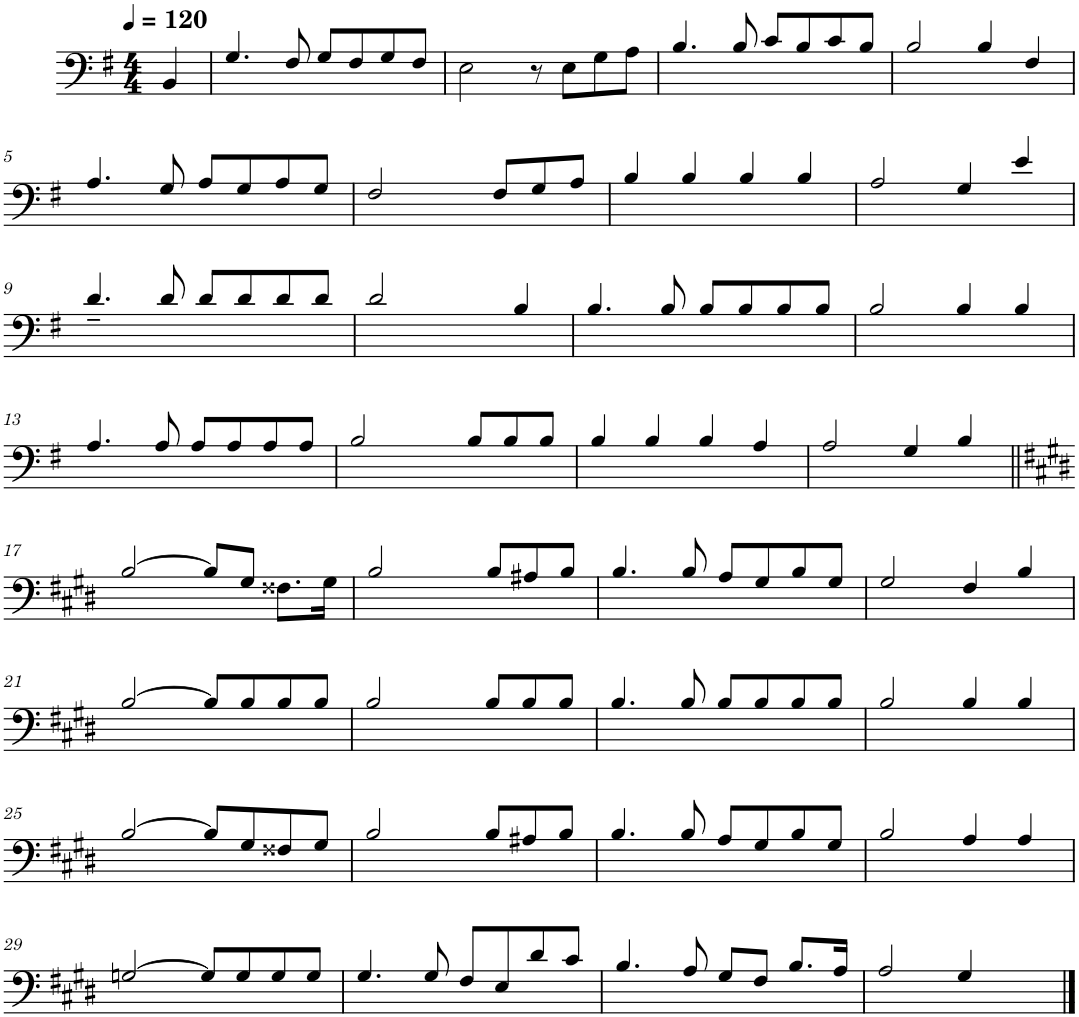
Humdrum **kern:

**kern
*part1
*staff1
*I"Tenor
*I'T.
*clefF4
*k[f#]
*M4/4
=
4BB/
=1
4.G/
8F#/
8G/L
8F#/
8G/
8F#/J
=2
2E\
8r
8E\L
8G\
8A\J
=3
4.B/
8B/
8c/L
8B/
8c/
8B/J
=4
2B/
4B/
4F#/
!!LO:LB:g=z
=5
4.A/
8G/
8A/L
8G/
8A/
8G/J
=6
2F#/
8ryy
8F#/L
8G/
8A/J
=7
4B/
4B/
4B/
4B/
=8
2A/
4G/
4e/
!!LO:LB:g=z
=9
4.d~/
8d/
8d/L
8d/
8d/
8d/J
=10
2d/
4ryy
4B/
=11
4.B/
8B/
8B/L
8B/
8B/
8B/J
=12
2B/
4B/
4B/
!!LO:LB:g=z
=13
4.A/
8A/
8A/L
8A/
8A/
8A/J
=14
2B/
8ryy
8B/L
8B/
8B/J
=15
4B/
4B/
4B/
4A/
=16
2A/
4G/
4B/
!!LO:LB:g=z
=17||
*k[f#c#g#d#]
[>2B/
8B/L]
8G#/J
8.F##X\L
16G#\Jk
=18
2B/
8ryy
8B/L
8A#X/
8B/J
=19
4.B/
8B/
8A/L
8G#/
8B/
8G#/J
=20
2G#/
4F#/
4B/
!!LO:LB:g=z
=21
[>2B/
8B/L]
8B/
8B/
8B/J
=22
2B/
8ryy
8B/L
8B/
8B/J
=23
4.B/
8B/
8B/L
8B/
8B/
8B/J
=24
2B/
4B/
4B/
!!LO:LB:g=z
=25
[>2B/
8B/L]
8G#/
8F##X/
8G#/J
=26
2B/
8ryy
8B/L
8A#X/
8B/J
=27
4.B/
8B/
8A/L
8G#/
8B/
8G#/J
=28
2B/
4A/
4A/
!!LO:LB:g=z
=29
[>2Gn/
8G/L]
8G/
8G/
8G/J
=30
4.G#/
8G#/
8F#/L
8E/
8d#/
8c#/J
=31
4.B/
8A/
8G#/L
8F#/J
8.B/L
16A/Jk
=32
2A/
4G#/
4ryy
==
*-
